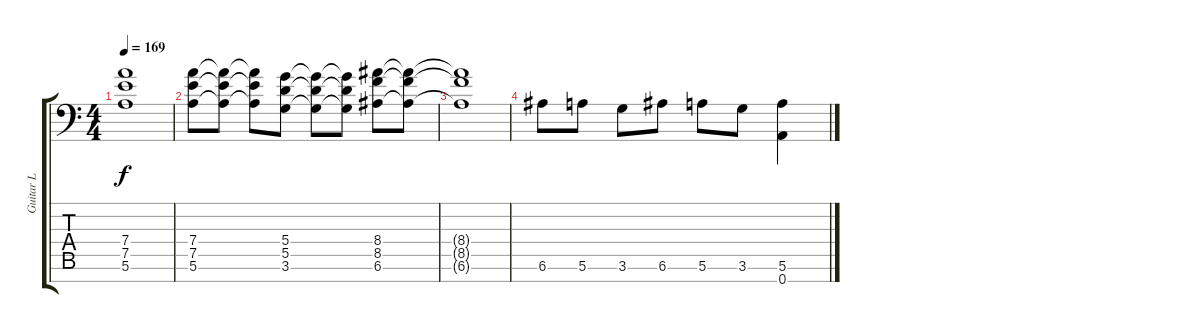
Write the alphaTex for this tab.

\track ("Guitar L" "Guitar L") {instrument distortionguitar}
\staff {score tabs}
\tuning (E4 B3 G3 D3 A2 E2 A1) {hide}
\ts (4 4)
\tempo 169
\clef f4
\ks c
(7.4{t} 7.5{t} 5.6{t}).1{dy f} |
(7.4 7.5 5.6).8 (7.4{t} 7.5{t} 5.6{t}).8 (7.4{t} 7.5{t} 5.6{t}).8 (5.4 5.5 3.6).8 (5.4{t} 5.5{t} 3.6{t}).8 (5.4{t} 5.5{t} 3.6{t}).8 (8.4 8.5 6.6).8 (8.4{t} 8.5{t} 6.6{t}).8 |
(8.4{t} 8.5{t} 6.6{t}).1 |
6.6.8 5.6.8 3.6.8 6.6.8 5.6.8 3.6.8 (5.6 0.7).4
